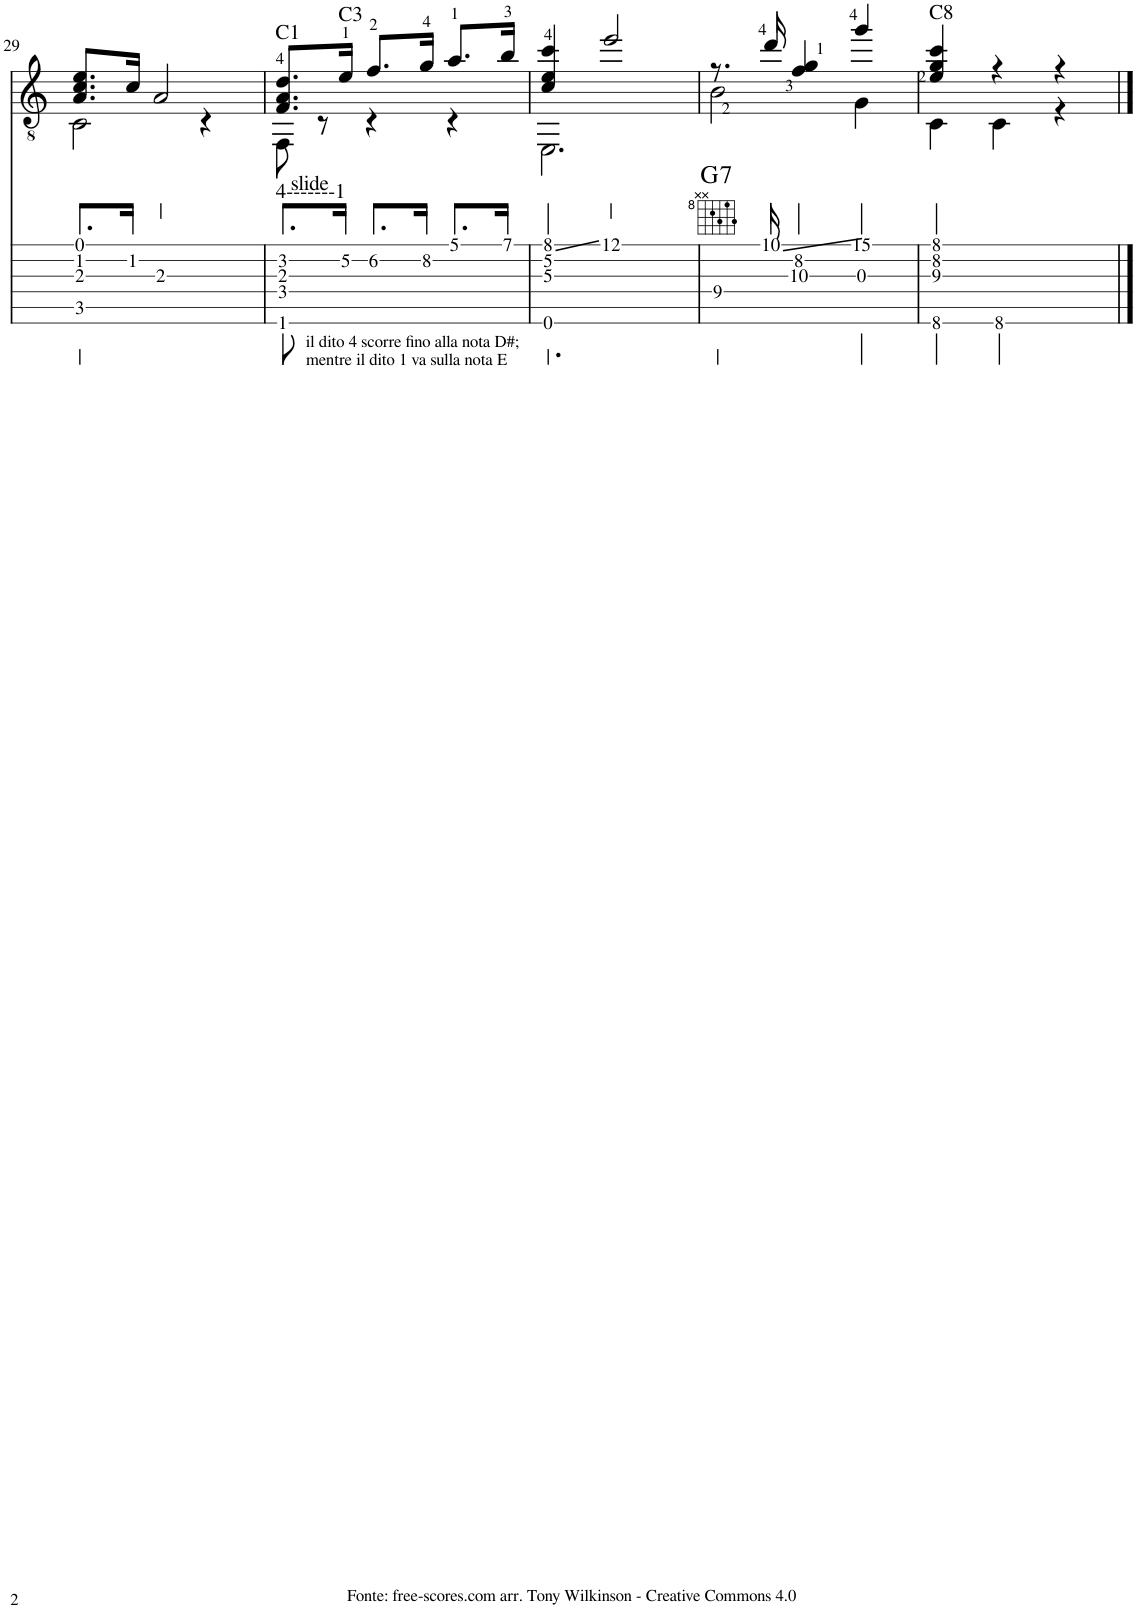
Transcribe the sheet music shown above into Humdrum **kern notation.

**kern	**harte	**kern
*part2	*part2	*part1
*staff2	*	*staff1
*I"Chitarra classica (Intavolatura)	*	*I"Classical Guitar
!!LO:PB:g=z
*	*	*clefGv2
*k[]	*	*k[]
*M3/4	*	*M3/4
=29	=29	=29
*^	*	*^
8.A/ 8.c/ 8.e/L	2C\	.	8.A/ 8.c/ 8.e/L	2C\
16c/Jk	.	.	16c/Jk	.
2A/	.	.	2A/	.
.	4r	.	.	4r
=30	=30	=30	=30	=30
!	!	!	!LO:TX:a:t=C1	!
!LO:TX:a:t=4-------1	!	!	!	!
!LO:TX:a:t=slide	!	!	!	!
!LO:TX:b:t=il dito 4 scorre fino alla nota D#;	!	!	!	!
!LO:TX:b:t=mentre il dito 1 va sulla nota E	!	!	!	!
8.F/ 8.A/ 8.d/L	8FF\	.	8.F/ 8.A/ 8.d/L	8FF\
.	8r	.	.	8r
!	!	!	!LO:TX:a:t=C3	!
16e/Jk	.	.	16e/Jk	.
8.f/L	4r	.	8.f/L	4r
16g/Jk	.	.	16g/Jk	.
8.a/L	4r	.	8.a/L	4r
16b/Jk	.	.	16b/Jk	.
=31	=31	=31	=31	=31
4c/ 4e/ 4cc/	2.EE\	.	4c/ 4e/ 4cc/	2.EE\
2ee/	.	.	2ee/	.
=32	=32	=32	=32	=32
!	!	!LO:H:kt=7	!	!
8.r	2B\	G:7	8.r	2B\
16dd/	.	.	16dd/	.
4f/ 4g/	.	.	4f/ 4g/	.
4gg/	4G\	.	4gg/	4G\
=33	=33	=33	=33	=33
!	!	!	!LO:TX:a:t=C8	!
4e/ 4g/ 4cc/	4C\	.	4e/ 4g/ 4cc/	4C\
4r	4C\	.	4r	4C\
4r	4r	.	4r	4r
*v	*v	*	*	*
*	*	*v	*v
==	==	==
*-	*-	*-
